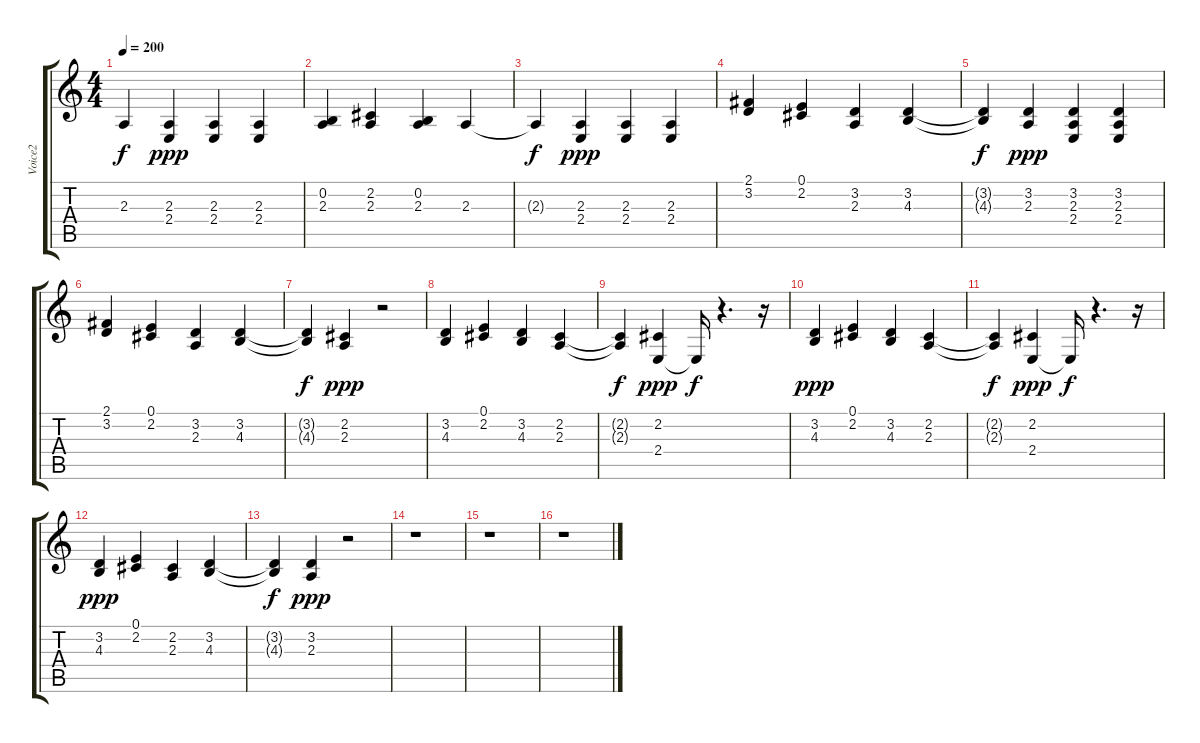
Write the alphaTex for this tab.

\track ("Voice2" "Voice2") {instrument choiraahs}
\staff {score tabs}
\tuning (E4 B3 G3 D3 A2 E2) {hide}
\ts (4 4)
\tempo 200
\clef g2
\ks c
2.3{t}.4{dy f} (2.3 2.4).4{dy ppp} (2.3 2.4).4 (2.3 2.4).4 |
(0.2 2.3).4 (2.2 2.3).4 (0.2 2.3).4 2.3.4 |
2.3{t}.4{dy f} (2.3 2.4).4{dy ppp} (2.3 2.4).4 (2.3 2.4).4 |
(2.1 3.2).4 (0.1 2.2).4 (3.2 2.3).4 (3.2 4.3).4 |
(3.2{t} 4.3{t}).4{dy f} (3.2 2.3).4{dy ppp} (3.2 2.3 2.4).4 (3.2 2.3 2.4).4 |
(2.1 3.2).4 (0.1 2.2).4 (3.2 2.3).4 (3.2 4.3).4 |
(3.2{t} 4.3{t}).4{dy f} (2.2 2.3).4{dy ppp} r.2 |
(3.2 4.3).4 (0.1 2.2).4 (3.2 4.3).4 (2.2 2.3).4 |
(2.2{t} 2.3{t}).4{dy f} (2.2 2.4).4{dy ppp} 2.4{t}.16{dy f} r.4{d} r.16 |
(3.2 4.3).4{dy ppp} (0.1 2.2).4 (3.2 4.3).4 (2.2 2.3).4 |
(2.2{t} 2.3{t}).4{dy f} (2.2 2.4).4{dy ppp} 2.4{t}.16{dy f} r.4{d} r.16 |
(3.2 4.3).4{dy ppp} (0.1 2.2).4 (2.2 2.3).4 (3.2 4.3).4 |
(3.2{t} 4.3{t}).4{dy f} (3.2 2.3).4{dy ppp} r.2 |
r.1 |
r.1 |
r.1
